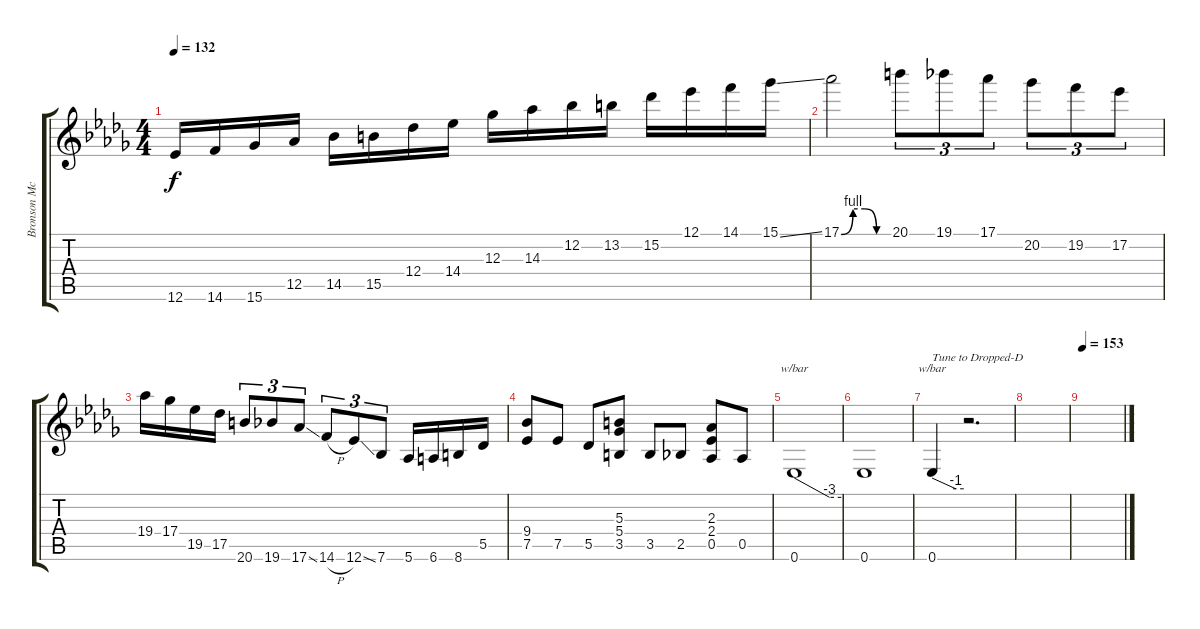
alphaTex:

\track ("Bronson McDowall (Guitar)" "Bronson Mc") {instrument distortionguitar}
\staff {score tabs}
\tuning (Eb4 Bb3 Gb3 Db3 Ab2 Eb2) {hide}
\ts (4 4)
\tempo 132
\clef g2
\ks db
12.6.16{dy f} 14.6.16 15.6.16 12.5.16 14.5.16 15.5.16 12.4.16 14.4.16 12.3.16 14.3.16 12.2.16 13.2.16 15.2.16 12.1.16 14.1.16 15.1{ss}.16 |
17.1{be (custom 0 0 15 4 30 4 45 0 60 0)}.2 20.1.8{tu (3 2)} 19.1.8{tu (3 2)} 17.1.8{tu (3 2)} 20.2.8{tu (3 2)} 19.2.8{tu (3 2)} 17.2.8{tu (3 2)} |
19.4.16 17.4.16 19.5.16 17.5.16 20.6.8{tu (3 2)} 19.6.8{tu (3 2)} 17.6{ss}.8{tu (3 2)} 14.6{h}.8{tu (3 2)} 12.6{ss}.8{tu (3 2)} 7.6.8{tu (3 2)} 5.6.16 6.6.16 8.6.16 5.5.16 |
(9.4 7.5).8 7.5.8 5.5.8 (5.3 5.4 3.5).8 3.5.8 2.5.8 (2.3 2.4 0.5).8 0.5.8 |
0.6.1{tbe (custom default 0 0 45 -12 60 -12)} |
0.6.1 |
0.6.4{tbe (custom default 0 0 45 -4 60 -4) txt "Tune to Dropped-D"} r.2{d} |
|
\tempo 153
